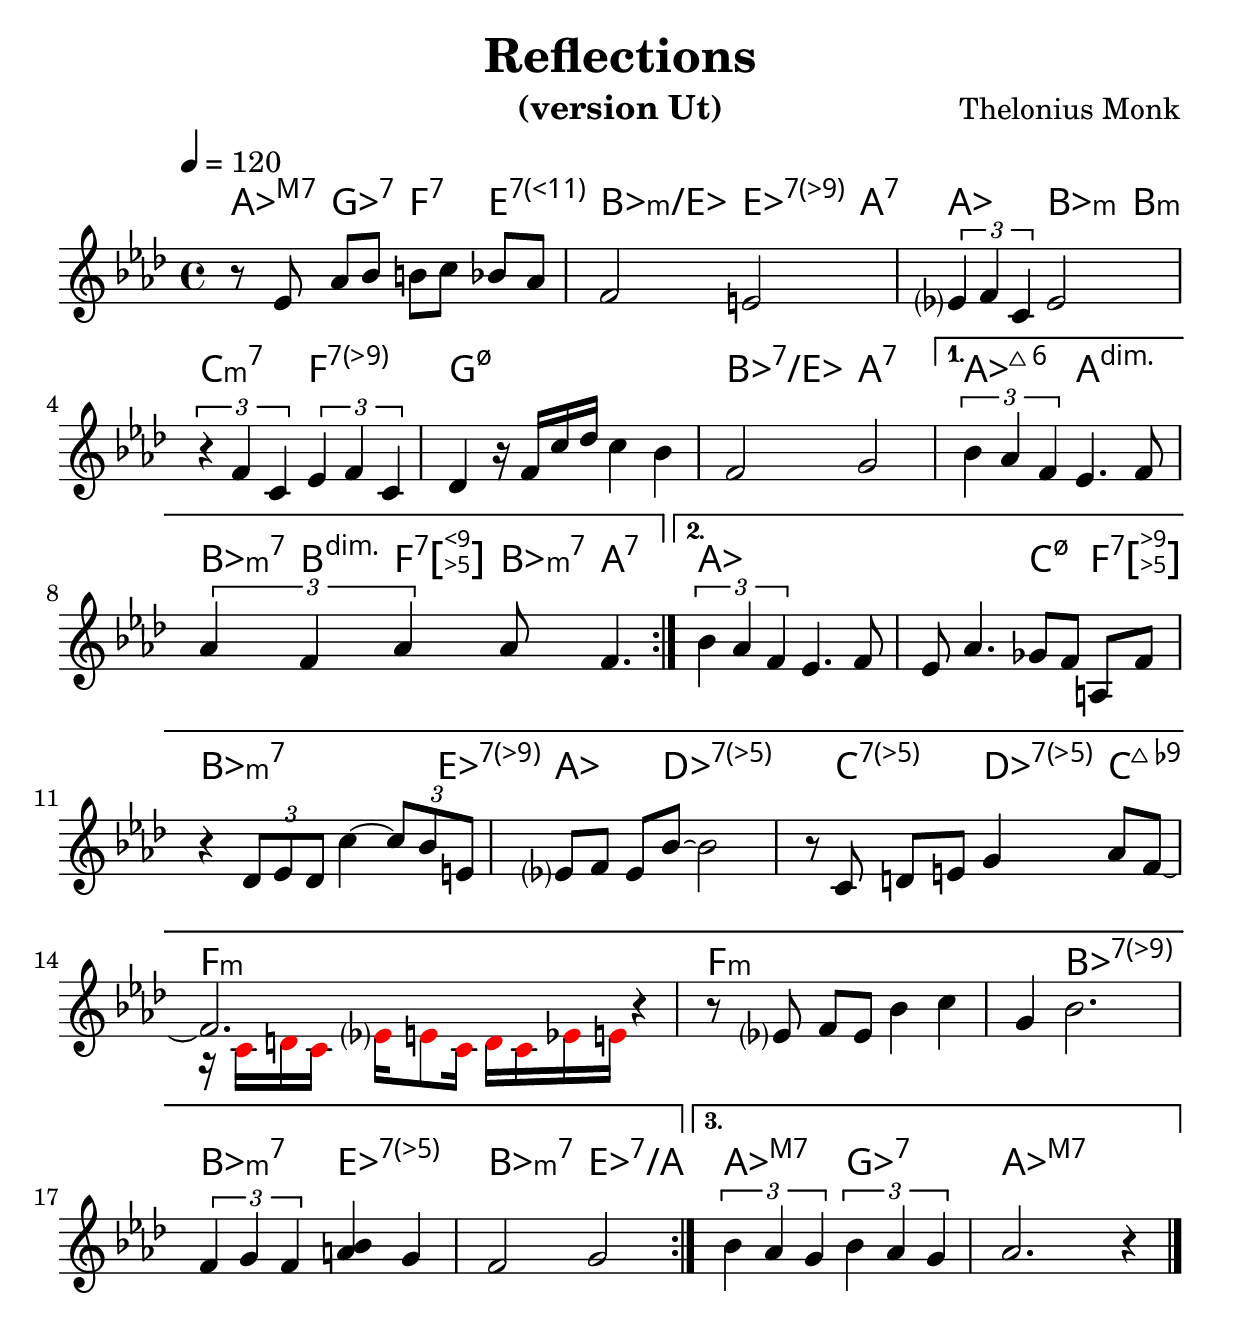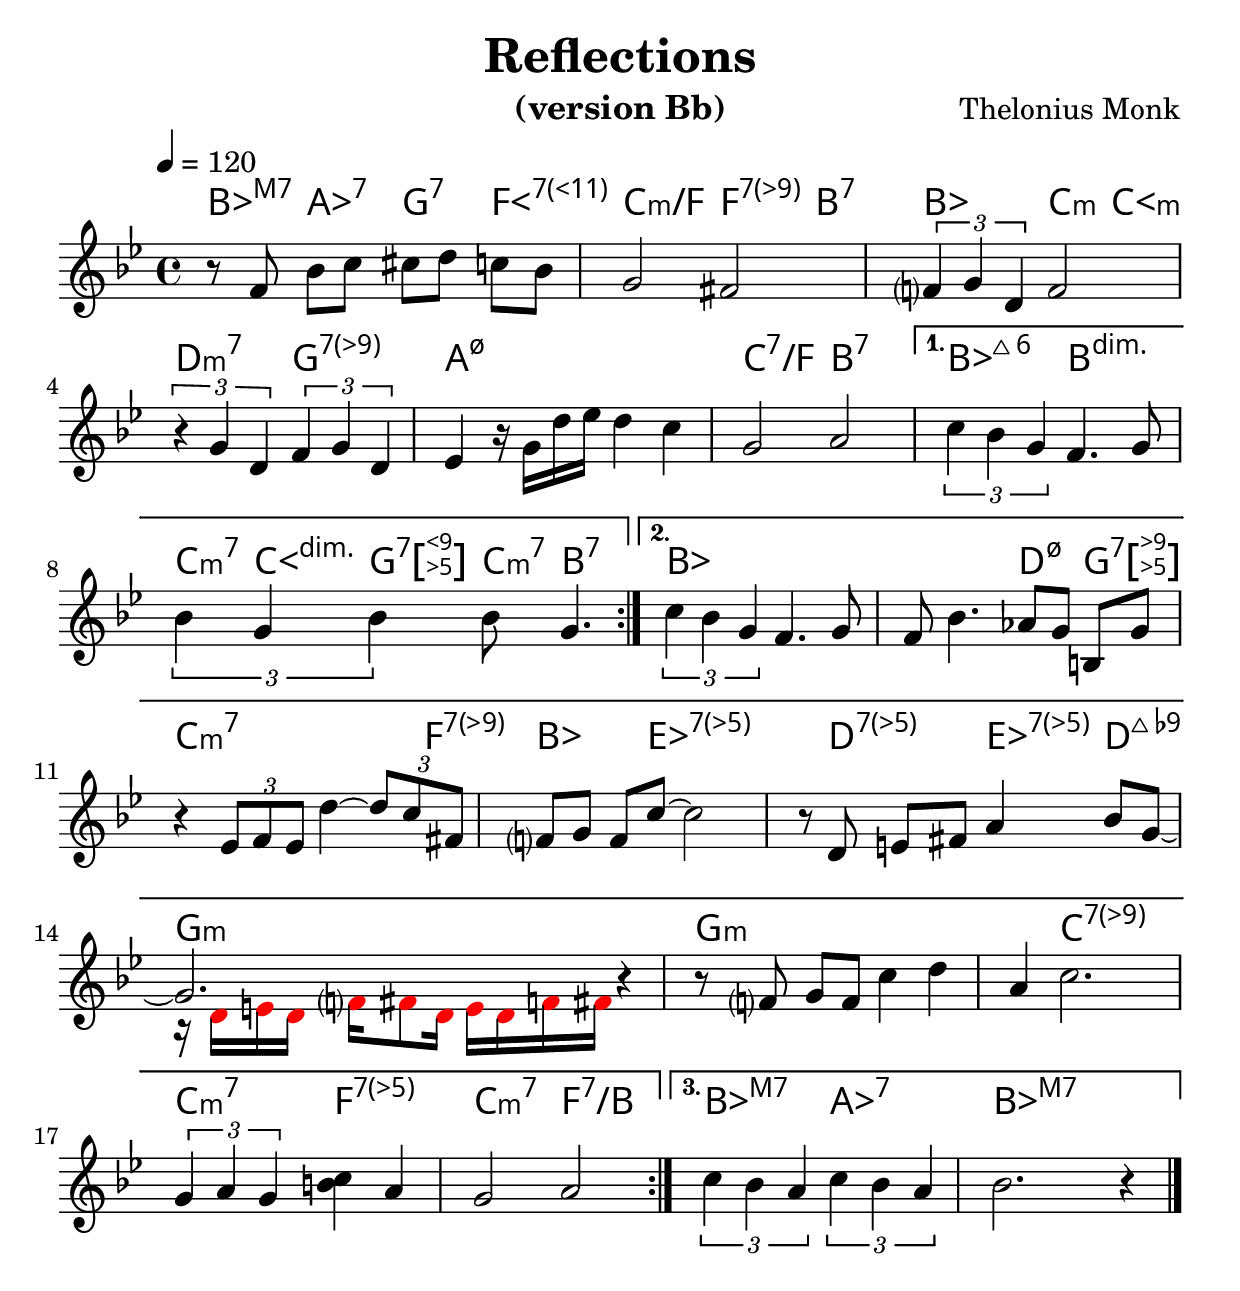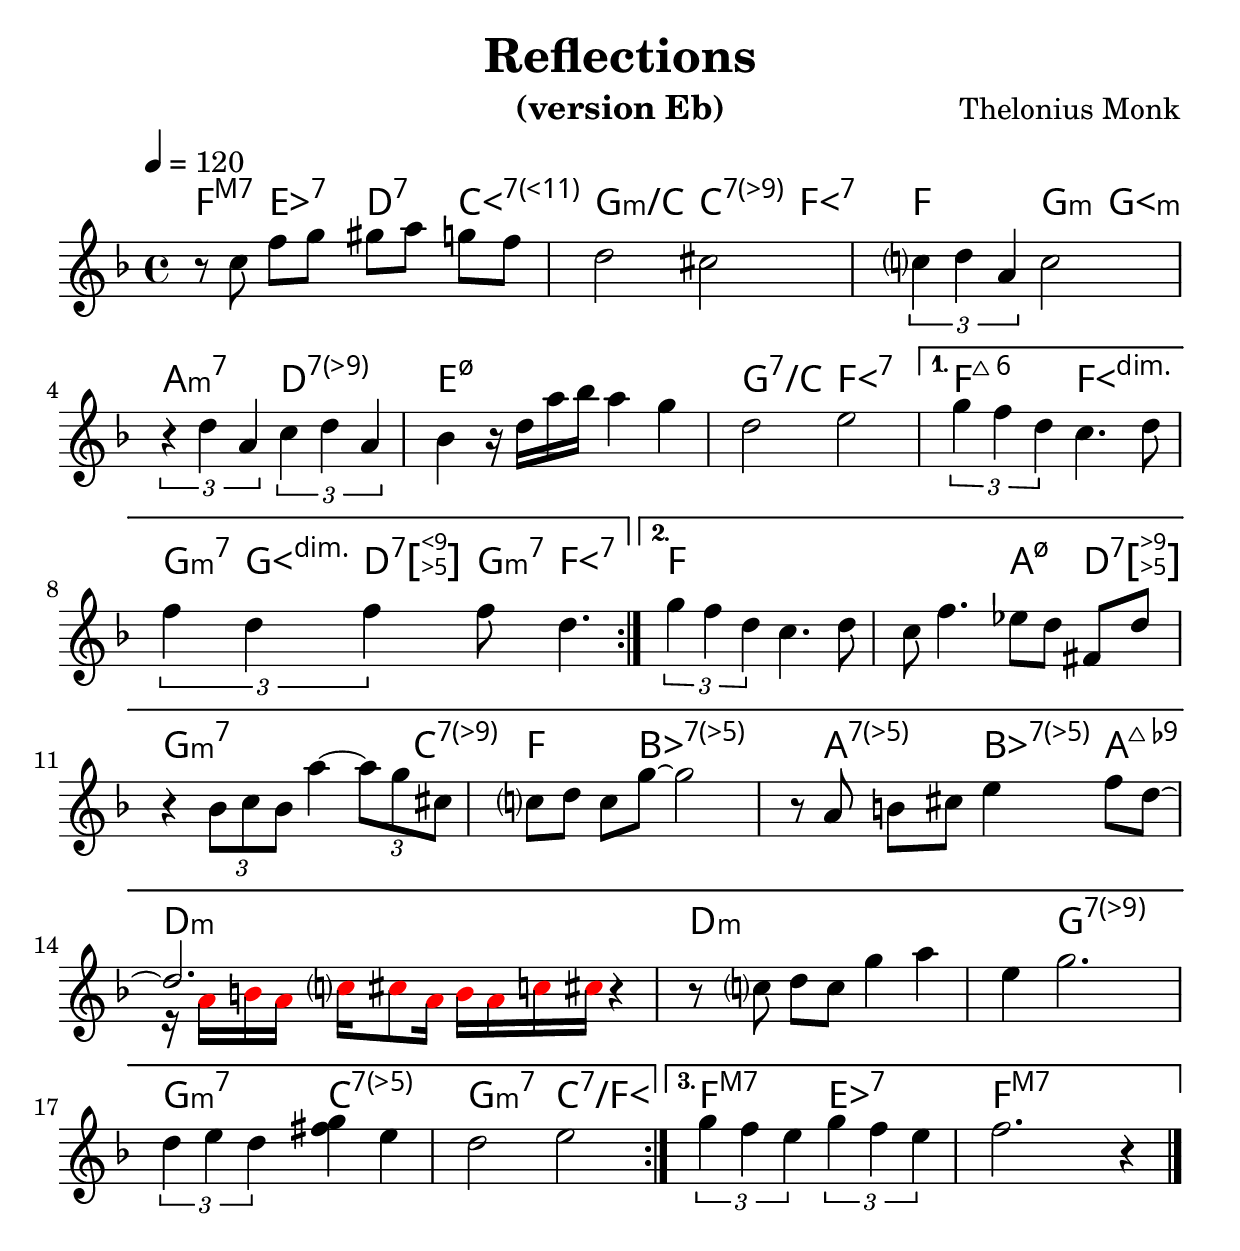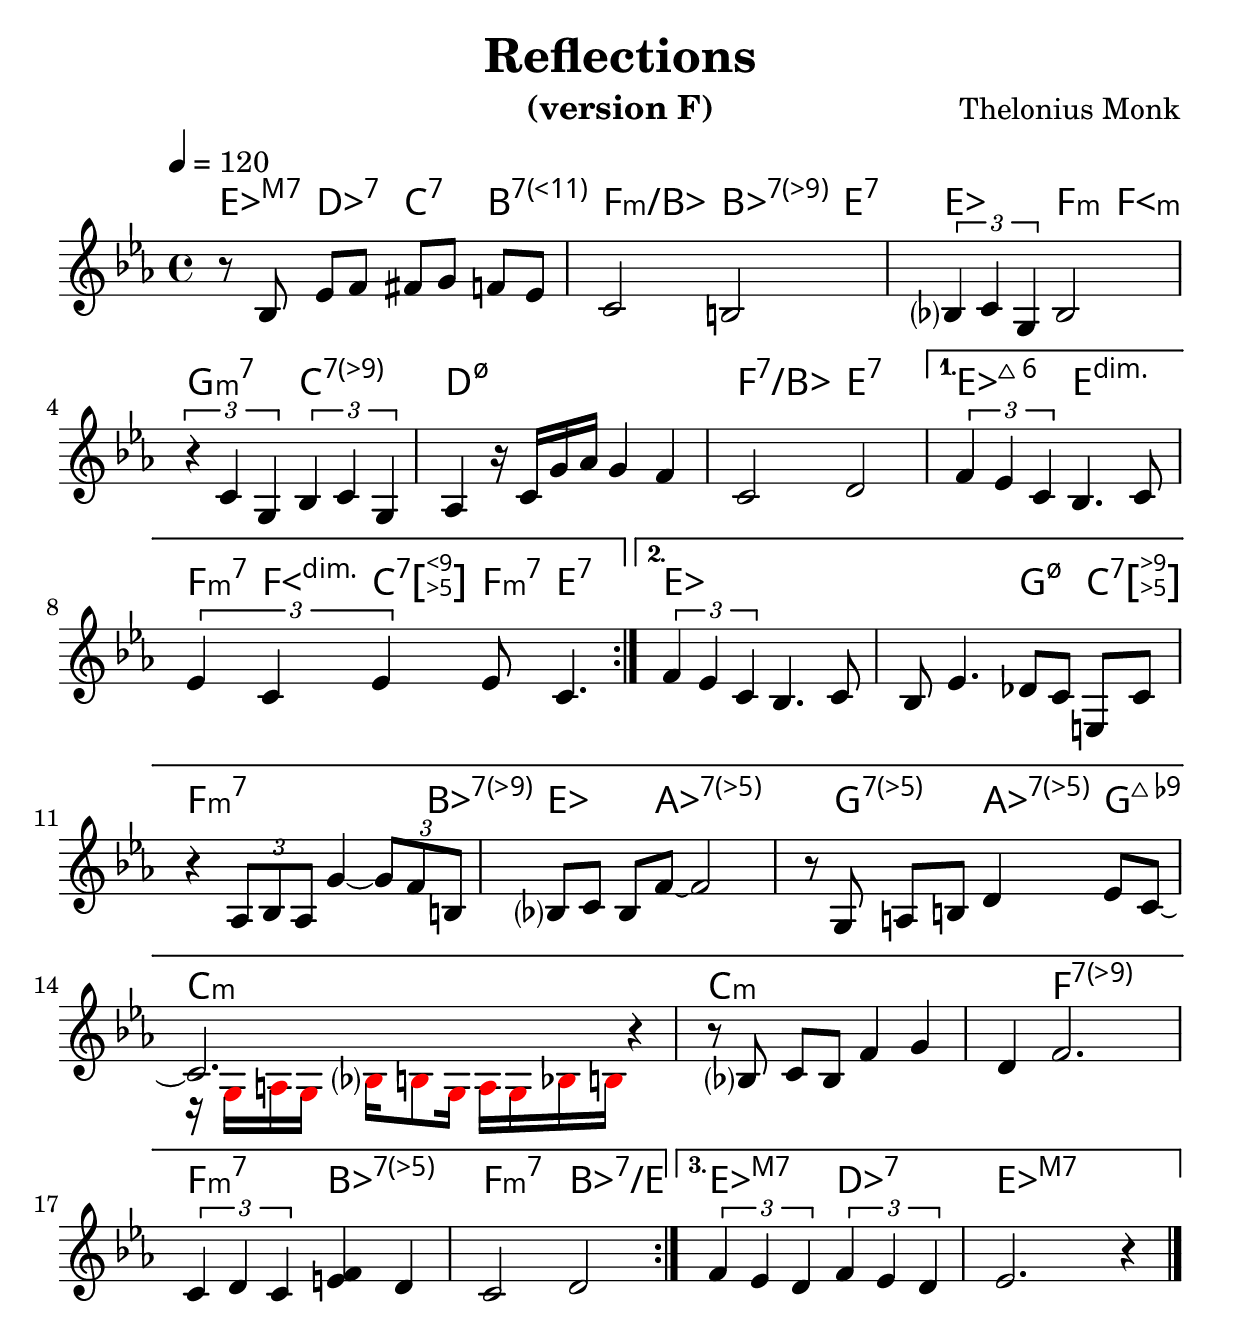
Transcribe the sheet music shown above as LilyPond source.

% Created on Mon Sep 20 15:23:38 CEST 2010
\version "2.24.0"

#(set-global-staff-size 26)
#(set-default-paper-size "a4")

\include "utils/AccordsJazzDefs.ly"

\paper { indent = 0\cm} 

\header {
	title = "Reflections" 
 	composer = "Thelonius Monk"
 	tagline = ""

}


accords = \chords {
  \repeat volta 3 {
aes4:maj7 ges:7 f:7 e:7.11+
bes2:m/es es4:7.9- a:7
aes2 bes4:m b:m
c2:m7 f:7.9-
g1:m7.5-
bes2:7/es a:7
  }
\alternative{
{aes2:maj6 a:dim
\times 2/3 {bes4:m7 b:dim f:7.5-.9+} bes8:m7 a4.:7}
{aes1 s2 c4:m7.5- f:7.5-.9-
bes2.:m7 s8 es:7.9- aes4. des2:7.5- s8
s c4.:7.5- des4:7.5- c:7+.9- f1:m f:m s4 bes2.:7.9-
bes2:m7 es:7.5.5- bes:m7 es:7/a
}
{aes2:maj7 ges:7  aes1:maj7}
}
}

staffViolon = \new Staff {
	\time 4/4
	\tempo 4 = 120 
	\set Staff.midiInstrument = "trumpet"
	\key aes \major
	\clef treble
	\accidentalStyle "modern-cautionary"
	\relative c' { 	
 % Type notes here 
\compressEmptyMeasures
\set Timing.beamExceptions = #'()
\repeat volta 3 {
r8 es aes bes b c bes aes
f2 e
\times 2/3 {es4 f c} es2
\times 2/3 {r4 f c} \times 2/3 {es f c}
des r16 f c' des c4 bes
f2 g
}
\alternative {
{
  \times 2/3 {bes4 aes f} es4. f8
  \times 2/3 {aes4 f aes} aes8 f4.
}
{
  \times 2/3 {bes4 aes f} es4. f8
  es aes4. ges8 f a, f'
  r4 \times 2/3 {des8 es des} c'4~ \times 2/3 {c8 bes e,}
  es f es bes'~ bes2
  r8 c, d e g4 aes8 f~
<<
	\voiceOne {
	f2. }
	\new Voice {
	\override NoteHead.color = #red
	\voiceTwo
	r16 c d c es e8 c16 d c es e}
>>
\oneVoice
r4
r8 es f es bes'4 c g bes2.
\times 2/3 {f4 g f} <a bes>4 g f2 g
}
{\times 2/3 {bes4 aes g} \times 2/3 {bes aes g} aes2. r4}
}
\bar "|."
	}
}


theme = \staffViolon

\include "utils/books.ly"

